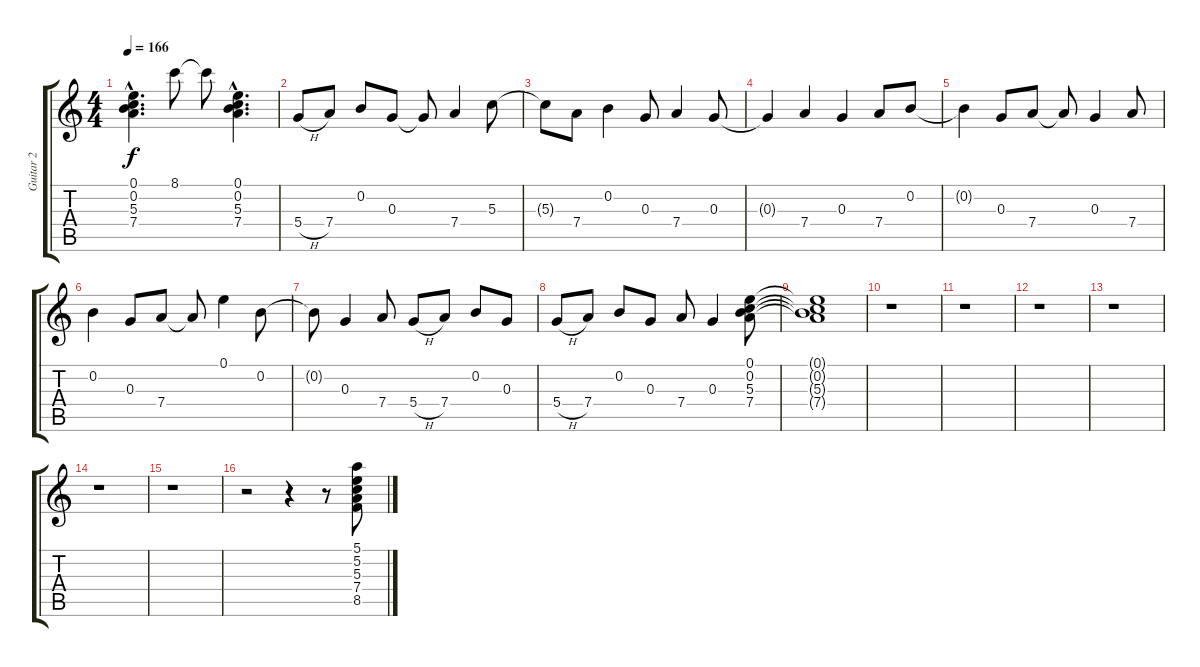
\track ("Guitar 2" "Guitar 2") {instrument distortionguitar}
\staff {score tabs}
\tuning (E4 B3 G3 D3 A2 E2) {hide}
\ts (4 4)
\tempo 166
\clef g2
\ks c
(0.1{hac t} 0.2{hac t} 5.3{hac t} 7.4{hac t}).4{d dy f} 8.1.8 8.1{t}.8 (0.1{hac} 0.2{hac} 5.3{hac} 7.4{hac}).4{d} |
5.4{h}.8 7.4.8 0.2.8 0.3.8 0.3{t}.8 7.4.4 5.3.8 |
5.3{t}.8 7.4.8 0.2.4 0.3.8 7.4.4 0.3.8 |
0.3{t}.4 7.4.4 0.3.4 7.4.8 0.2.8 |
0.2{t}.4 0.3.8 7.4.8 7.4{t}.8 0.3.4 7.4.8 |
0.2.4 0.3.8 7.4.8 7.4{t}.8 0.1.4 0.2.8 |
0.2{t}.8 0.3.4 7.4.8 5.4{h}.8 7.4.8 0.2.8 0.3.8 |
5.4{h}.8 7.4.8 0.2.8 0.3.8 7.4.8 0.3.4 (0.1 0.2 5.3 7.4).8 |
(0.1{t} 0.2{t} 5.3{t} 7.4{t}).1 |
r.1 |
r.1 |
r.1 |
r.1 |
r.1 |
r.1 |
r.2 r.4 r.8 (5.1 5.2 5.3 7.4 8.5).8
